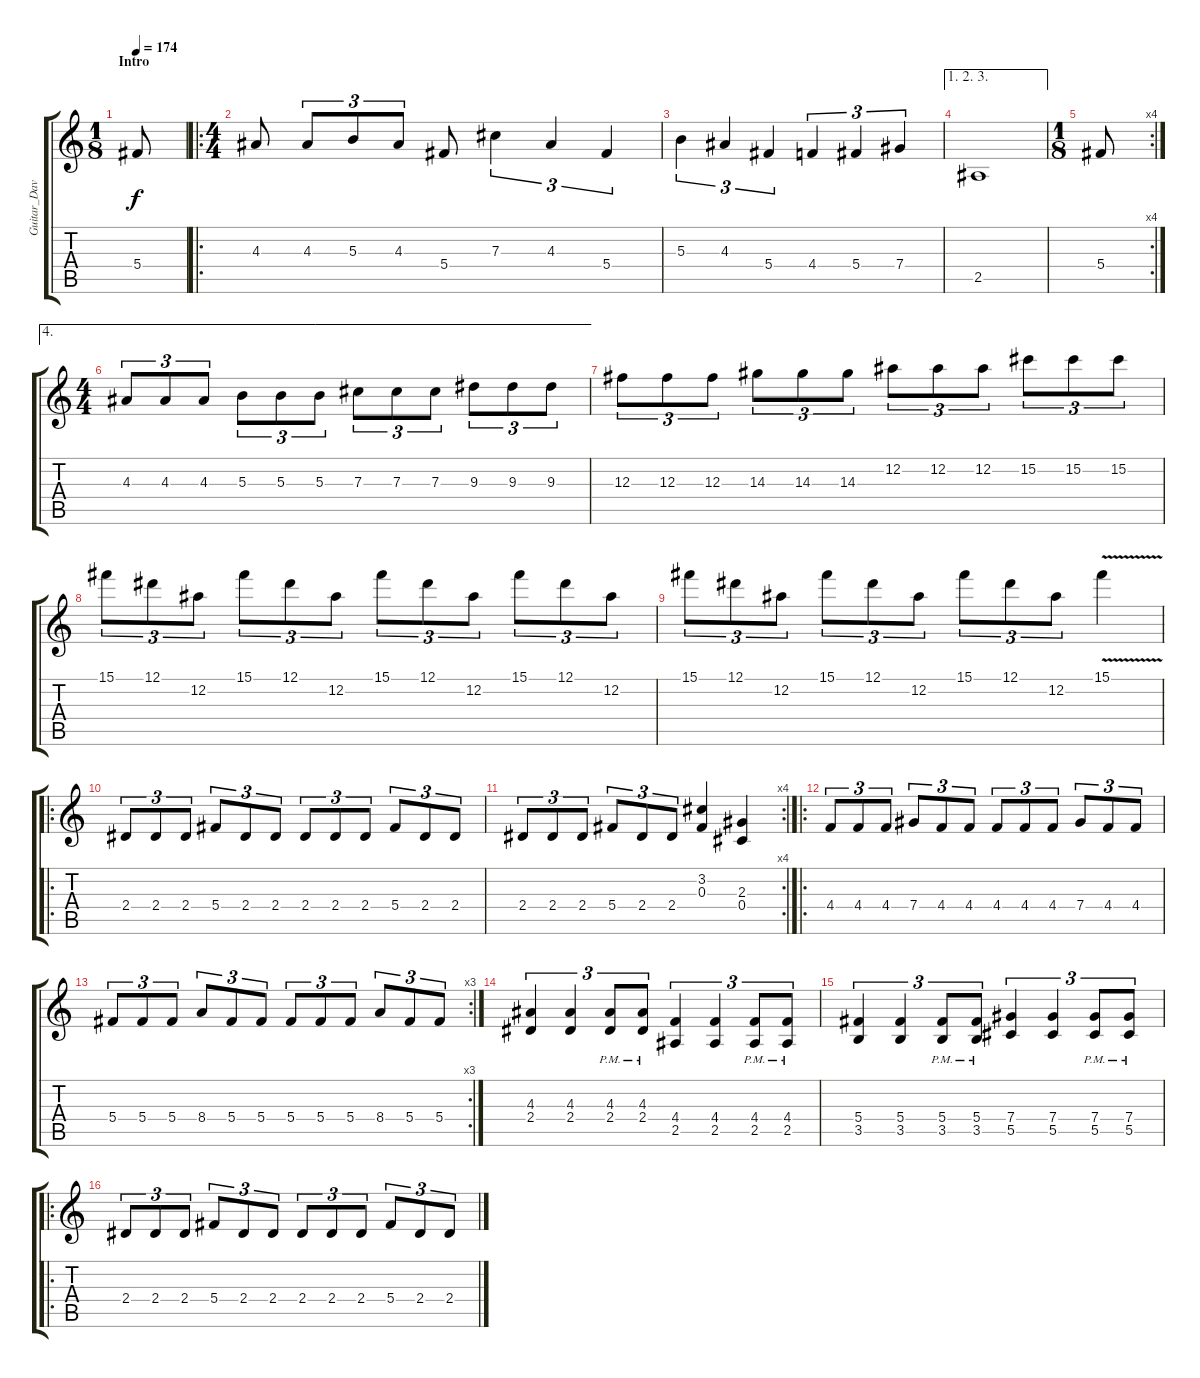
\track ("Guitar_DaveMurray" "Guitar_Dav") {instrument distortionguitar}
\staff {score tabs}
\tuning (Eb4 Bb3 Gb3 Db3 Ab2 Eb2) {hide}
\ts (1 8)
\section ("" "Intro")
\tempo 174
\clef g2
\ks c
5.4.8{dy f instrument distortionguitar} |
\ro
\ts (4 4)
4.3.8 4.3.8{tu (3 2)} 5.3.8{tu (3 2)} 4.3.8{tu (3 2)} 5.4.8 7.3.4{tu (3 2)} 4.3.4{tu (3 2)} 5.4.4{tu (3 2)} |
5.3.4{tu (3 2)} 4.3.4{tu (3 2)} 5.4.4{tu (3 2)} 4.4.4{tu (3 2)} 5.4.4{tu (3 2)} 7.4.4{tu (3 2)} |
\ae (1 2 3)
2.5.1 |
\rc 4
\ts (1 8)
5.4.8 |
\ae 4
\ts (4 4)
4.3.8{tu (3 2)} 4.3.8{tu (3 2)} 4.3.8{tu (3 2)} 5.3.8{tu (3 2)} 5.3.8{tu (3 2)} 5.3.8{tu (3 2)} 7.3.8{tu (3 2)} 7.3.8{tu (3 2)} 7.3.8{tu (3 2)} 9.3.8{tu (3 2)} 9.3.8{tu (3 2)} 9.3.8{tu (3 2)} |
12.3.8{tu (3 2)} 12.3.8{tu (3 2)} 12.3.8{tu (3 2)} 14.3.8{tu (3 2)} 14.3.8{tu (3 2)} 14.3.8{tu (3 2)} 12.2.8{tu (3 2)} 12.2.8{tu (3 2)} 12.2.8{tu (3 2)} 15.2.8{tu (3 2)} 15.2.8{tu (3 2)} 15.2.8{tu (3 2)} |
15.1.8{tu (3 2)} 12.1.8{tu (3 2)} 12.2.8{tu (3 2)} 15.1.8{tu (3 2)} 12.1.8{tu (3 2)} 12.2.8{tu (3 2)} 15.1.8{tu (3 2)} 12.1.8{tu (3 2)} 12.2.8{tu (3 2)} 15.1.8{tu (3 2)} 12.1.8{tu (3 2)} 12.2.8{tu (3 2)} |
15.1.8{tu (3 2)} 12.1.8{tu (3 2)} 12.2.8{tu (3 2)} 15.1.8{tu (3 2)} 12.1.8{tu (3 2)} 12.2.8{tu (3 2)} 15.1.8{tu (3 2)} 12.1.8{tu (3 2)} 12.2.8{tu (3 2)} 15.1{v}.4 |
\ro
2.4.8{tu (3 2)} 2.4.8{tu (3 2)} 2.4.8{tu (3 2)} 5.4.8{tu (3 2)} 2.4.8{tu (3 2)} 2.4.8{tu (3 2)} 2.4.8{tu (3 2)} 2.4.8{tu (3 2)} 2.4.8{tu (3 2)} 5.4.8{tu (3 2)} 2.4.8{tu (3 2)} 2.4.8{tu (3 2)} |
\rc 4
2.4.8{tu (3 2)} 2.4.8{tu (3 2)} 2.4.8{tu (3 2)} 5.4.8{tu (3 2)} 2.4.8{tu (3 2)} 2.4.8{tu (3 2)} (3.2 0.3).4 (2.3 0.4).4 |
\ro
4.4.8{tu (3 2)} 4.4.8{tu (3 2)} 4.4.8{tu (3 2)} 7.4.8{tu (3 2)} 4.4.8{tu (3 2)} 4.4.8{tu (3 2)} 4.4.8{tu (3 2)} 4.4.8{tu (3 2)} 4.4.8{tu (3 2)} 7.4.8{tu (3 2)} 4.4.8{tu (3 2)} 4.4.8{tu (3 2)} |
\rc 3
5.4.8{tu (3 2)} 5.4.8{tu (3 2)} 5.4.8{tu (3 2)} 8.4.8{tu (3 2)} 5.4.8{tu (3 2)} 5.4.8{tu (3 2)} 5.4.8{tu (3 2)} 5.4.8{tu (3 2)} 5.4.8{tu (3 2)} 8.4.8{tu (3 2)} 5.4.8{tu (3 2)} 5.4.8{tu (3 2)} |
(4.3 2.4).4{tu (3 2)} (4.3 2.4).4{tu (3 2)} (4.3{pm} 2.4{pm}).8{tu (3 2)} (4.3{pm} 2.4{pm}).8{tu (3 2)} (4.4 2.5).4{tu (3 2)} (4.4 2.5).4{tu (3 2)} (4.4{pm} 2.5{pm}).8{tu (3 2)} (4.4{pm} 2.5{pm}).8{tu (3 2)} |
(5.4 3.5).4{tu (3 2)} (5.4 3.5).4{tu (3 2)} (5.4{pm} 3.5{pm}).8{tu (3 2)} (5.4{pm} 3.5{pm}).8{tu (3 2)} (7.4 5.5).4{tu (3 2)} (7.4 5.5).4{tu (3 2)} (7.4{pm} 5.5{pm}).8{tu (3 2)} (7.4{pm} 5.5{pm}).8{tu (3 2)} |
\ro
2.4.8{tu (3 2)} 2.4.8{tu (3 2)} 2.4.8{tu (3 2)} 5.4.8{tu (3 2)} 2.4.8{tu (3 2)} 2.4.8{tu (3 2)} 2.4.8{tu (3 2)} 2.4.8{tu (3 2)} 2.4.8{tu (3 2)} 5.4.8{tu (3 2)} 2.4.8{tu (3 2)} 2.4.8{tu (3 2)}
